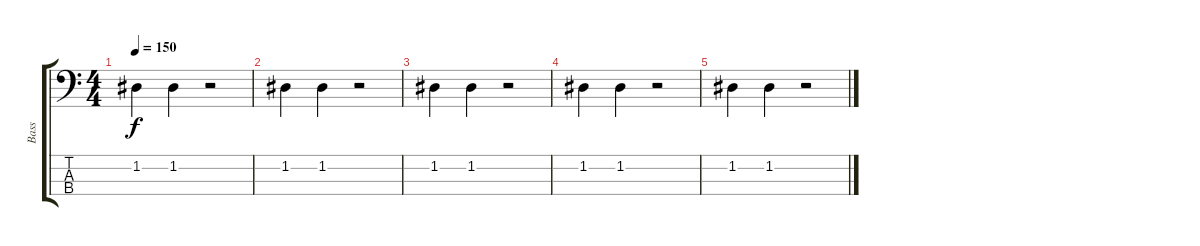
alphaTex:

\track ("Bass" "Bass") {instrument electricbasspick}
\staff {score tabs}
\tuning (G2 D2 A1 E1) {hide}
\ts (4 4)
\tempo 150
\clef f4
\ks c
1.2.4{dy f} 1.2.4 r.2 |
1.2.4 1.2.4 r.2 |
1.2.4 1.2.4 r.2 |
1.2.4 1.2.4 r.2 |
1.2.4 1.2.4 r.2
